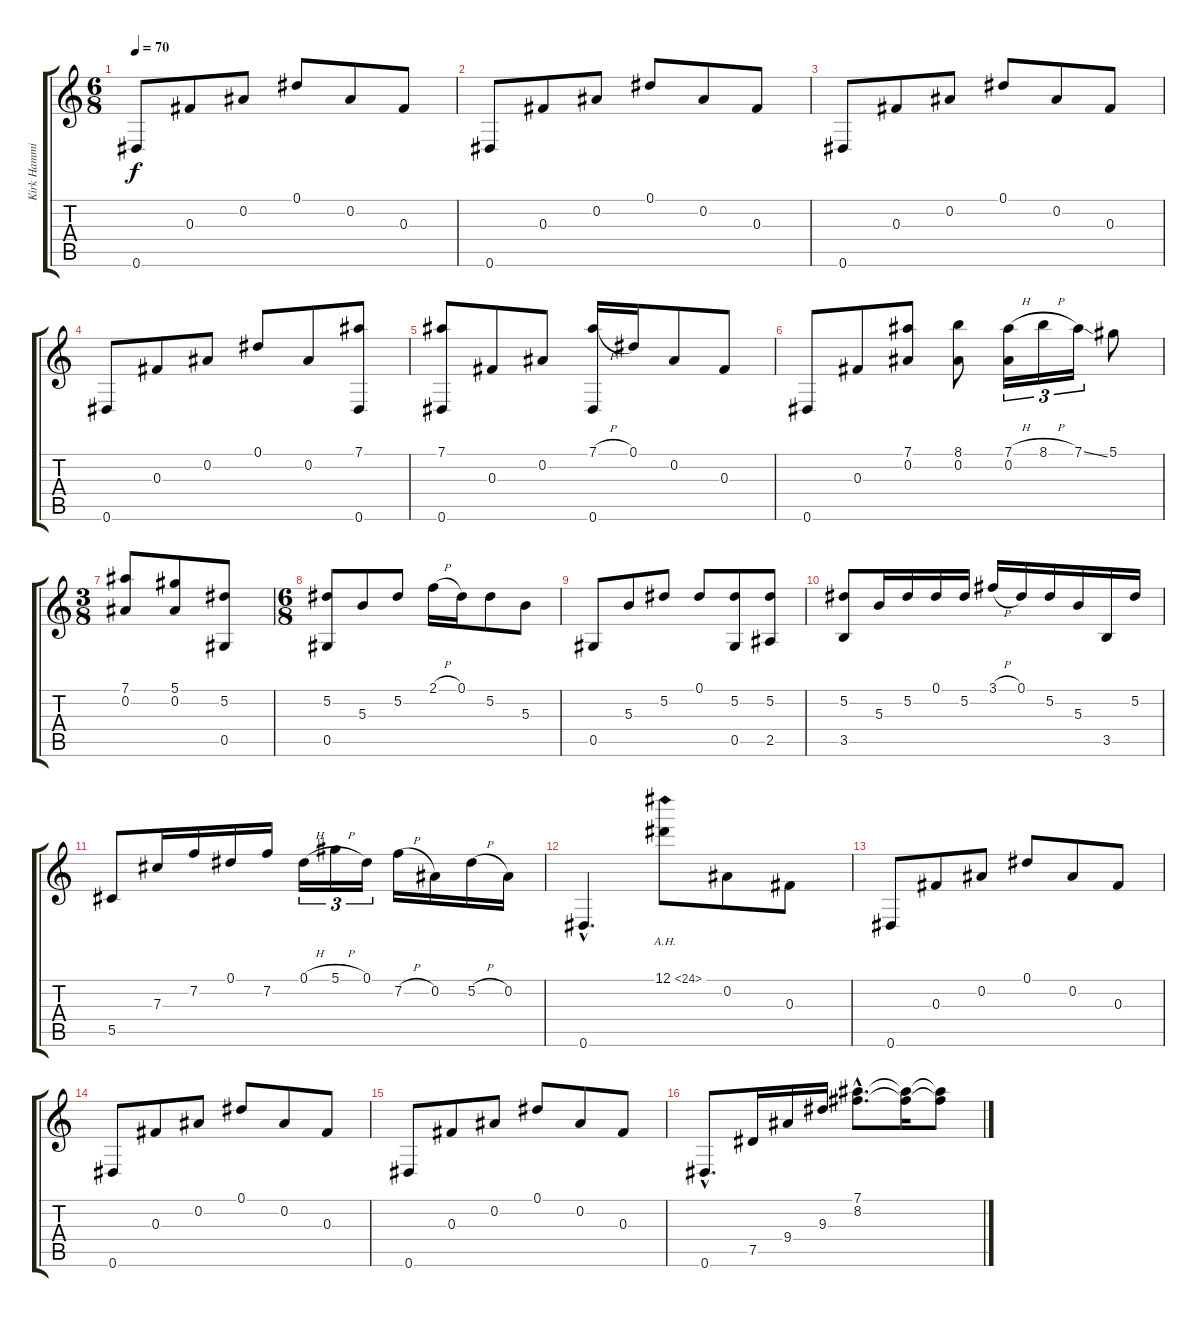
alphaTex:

\track ("Kirk Hammit" "Kirk Hammi") {instrument electricguitarclean}
\staff {score tabs}
\tuning (Eb4 Bb3 Gb3 Db3 Ab2 Eb2) {hide}
\ts (6 8)
\tempo 70
\clef g2
\ks c
0.6.8{dy f instrument electricguitarclean} 0.3.8 0.2.8 0.1.8 0.2.8 0.3.8 |
0.6.8 0.3.8 0.2.8 0.1.8 0.2.8 0.3.8 |
0.6.8 0.3.8 0.2.8 0.1.8 0.2.8 0.3.8 |
0.6.8 0.3.8 0.2.8 0.1.8 0.2.8 (7.1 0.6).8 |
(7.1 0.6).8 0.3.8 0.2.8 (7.1{h} 0.6).16 0.1.16 0.2.8 0.3.8 |
0.6.8 0.3.8 (7.1 0.2).8 (8.1 0.2).8 (7.1{h} 0.2).16{tu (3 2)} 8.1{h}.16{tu (3 2)} 7.1{ss}.16{tu (3 2)} 5.1.8 |
\ts (3 8)
(7.1 0.2).8 (5.1 0.2).8 (5.2 0.5).8 |
\ts (6 8)
(5.2 0.5).8 5.3.8 5.2.8 2.1{h}.16 0.1.16 5.2.8 5.3.8 |
0.5.8 5.3.8 5.2.8 0.1.8 (5.2 0.5).8 (5.2 2.5).8 |
(5.2 3.5).8 5.3.16 5.2.16 0.1.16 5.2.16 3.1{h}.16 0.1.16 5.2.16 5.3.16 3.5.16 5.2.16 |
5.5.8 7.3.16 7.2.16 0.1.16 7.2.16 0.1{h}.16{tu (3 2)} 5.1{h}.16{tu (3 2)} 0.1.16{tu (3 2)} 7.2{h}.16 0.2.16 5.2{h}.16 0.2.16 |
0.6{hac}.4{d} 12.1{ah 12}.8 0.2.8 0.3.8 |
0.6.8 0.3.8 0.2.8 0.1.8 0.2.8 0.3.8 |
0.6.8 0.3.8 0.2.8 0.1.8 0.2.8 0.3.8 |
0.6.8 0.3.8 0.2.8 0.1.8 0.2.8 0.3.8 |
0.6{hac}.8{d} 7.5.16 9.4.16 9.3.16 (7.1{hac} 8.2{hac}).8{d} (7.1{t} 8.2{t}).16 (7.1{t} 8.2{t}).8
